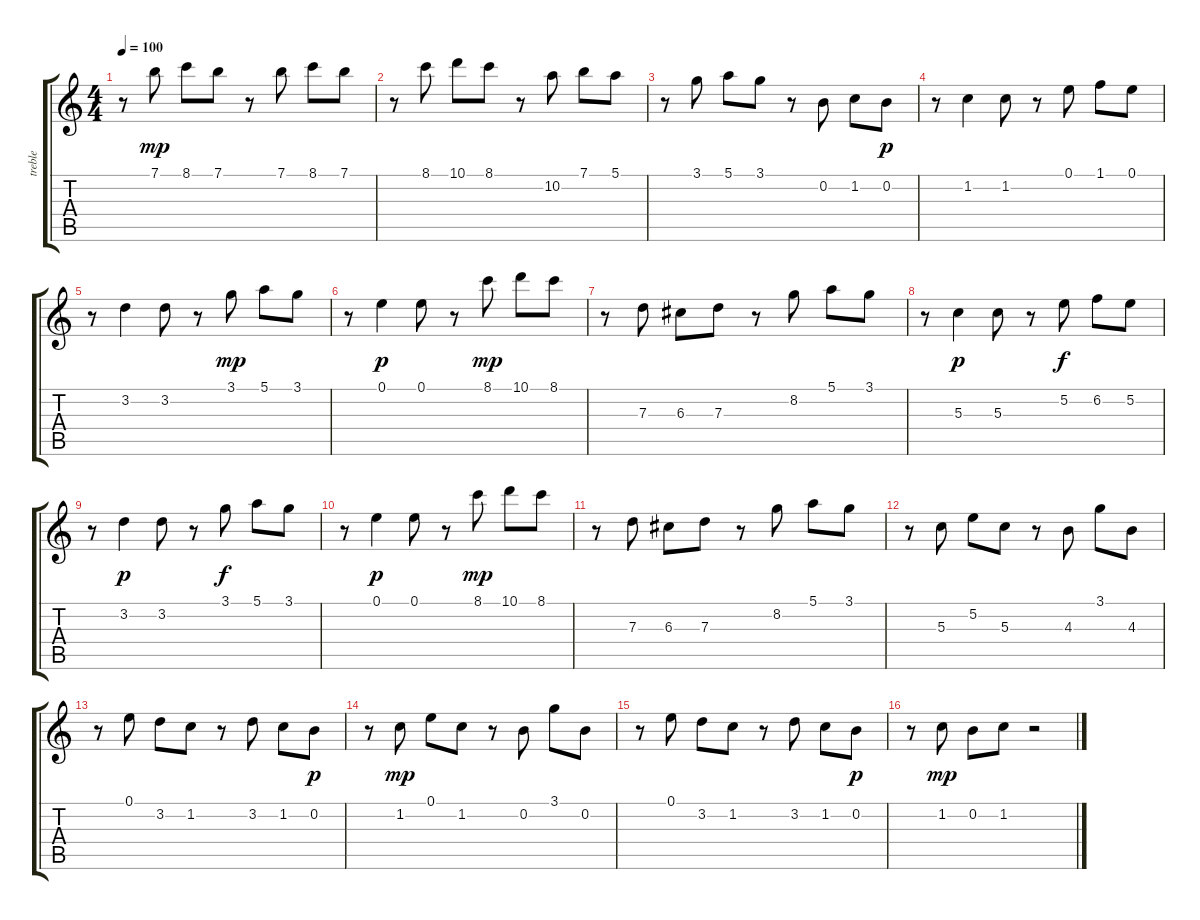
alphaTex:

\track ("treble              " "treble    ") {instrument acousticguitarnylon}
\staff {score tabs}
\tuning (E4 B3 G3 D3 A2 E2) {hide}
\ts (4 4)
\tempo 100
\clef g2
\ks c
r.8{dy mf} 7.1.8{dy mp} 8.1.8 7.1.8 r.8 7.1.8 8.1.8 7.1.8 |
r.8 8.1.8 10.1.8 8.1.8 r.8 10.2.8 7.1.8 5.1.8 |
r.8 3.1.8 5.1.8 3.1.8 r.8 0.2.8 1.2.8 0.2.8{dy p} |
r.8 1.2.4 1.2.8 r.8 0.1.8 1.1.8 0.1.8 |
r.8 3.2.4 3.2.8 r.8 3.1.8{dy mp} 5.1.8 3.1.8 |
r.8 0.1.4{dy p} 0.1.8 r.8 8.1.8{dy mp} 10.1.8 8.1.8 |
r.8 7.3.8 6.3.8 7.3.8 r.8 8.2.8 5.1.8 3.1.8 |
r.8 5.3.4{dy p} 5.3.8 r.8 5.2.8{dy f} 6.2.8 5.2.8 |
r.8 3.2.4{dy p} 3.2.8 r.8 3.1.8{dy f} 5.1.8 3.1.8 |
r.8 0.1.4{dy p} 0.1.8 r.8 8.1.8{dy mp} 10.1.8 8.1.8 |
r.8 7.3.8 6.3.8 7.3.8 r.8 8.2.8 5.1.8 3.1.8 |
r.8 5.3.8 5.2.8 5.3.8 r.8 4.3.8 3.1.8 4.3.8 |
r.8 0.1.8 3.2.8 1.2.8 r.8 3.2.8 1.2.8 0.2.8{dy p} |
r.8 1.2.8{dy mp} 0.1.8 1.2.8 r.8 0.2.8 3.1.8 0.2.8 |
r.8 0.1.8 3.2.8 1.2.8 r.8 3.2.8 1.2.8 0.2.8{dy p} |
r.8 1.2.8{dy mp} 0.2.8 1.2.8 r.2
